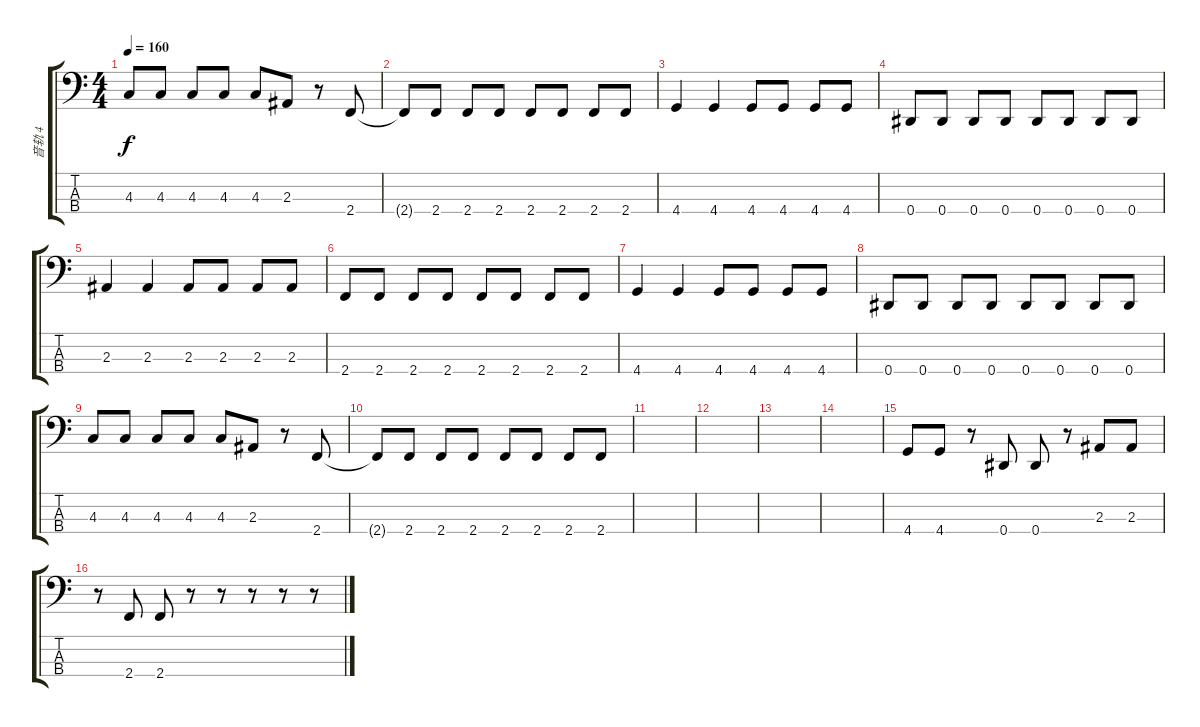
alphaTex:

\track ("音轨 4" "音轨 4") {instrument electricbassfinger}
\staff {score tabs}
\tuning (Gb2 Db2 Ab1 Eb1) {hide}
\ts (4 4)
\tempo 160
\clef f4
\ks c
4.3.8{txt " " dy f} 4.3.8 4.3.8 4.3.8 4.3.8 2.3.8 r.8 2.4.8 |
2.4{t}.8 2.4.8 2.4.8 2.4.8 2.4.8 2.4.8 2.4.8 2.4.8 |
4.4.4 4.4.4 4.4.8 4.4.8 4.4.8 4.4.8 |
0.4.8 0.4.8 0.4.8 0.4.8 0.4.8 0.4.8 0.4.8 0.4.8 |
2.3.4 2.3.4 2.3.8 2.3.8 2.3.8 2.3.8 |
2.4.8 2.4.8 2.4.8 2.4.8 2.4.8 2.4.8 2.4.8 2.4.8 |
4.4.4 4.4.4 4.4.8 4.4.8 4.4.8 4.4.8 |
0.4.8 0.4.8 0.4.8 0.4.8 0.4.8 0.4.8 0.4.8 0.4.8 |
4.3.8 4.3.8 4.3.8 4.3.8 4.3.8 2.3.8 r.8 2.4.8 |
2.4{t}.8 2.4.8 2.4.8 2.4.8 2.4.8 2.4.8 2.4.8 2.4.8 |
|
|
|
|
4.4.8 4.4.8 r.8 0.4.8 0.4.8 r.8 2.3.8 2.3.8 |
r.8 2.4.8 2.4.8 r.8 r.8 r.8 r.8 r.8
